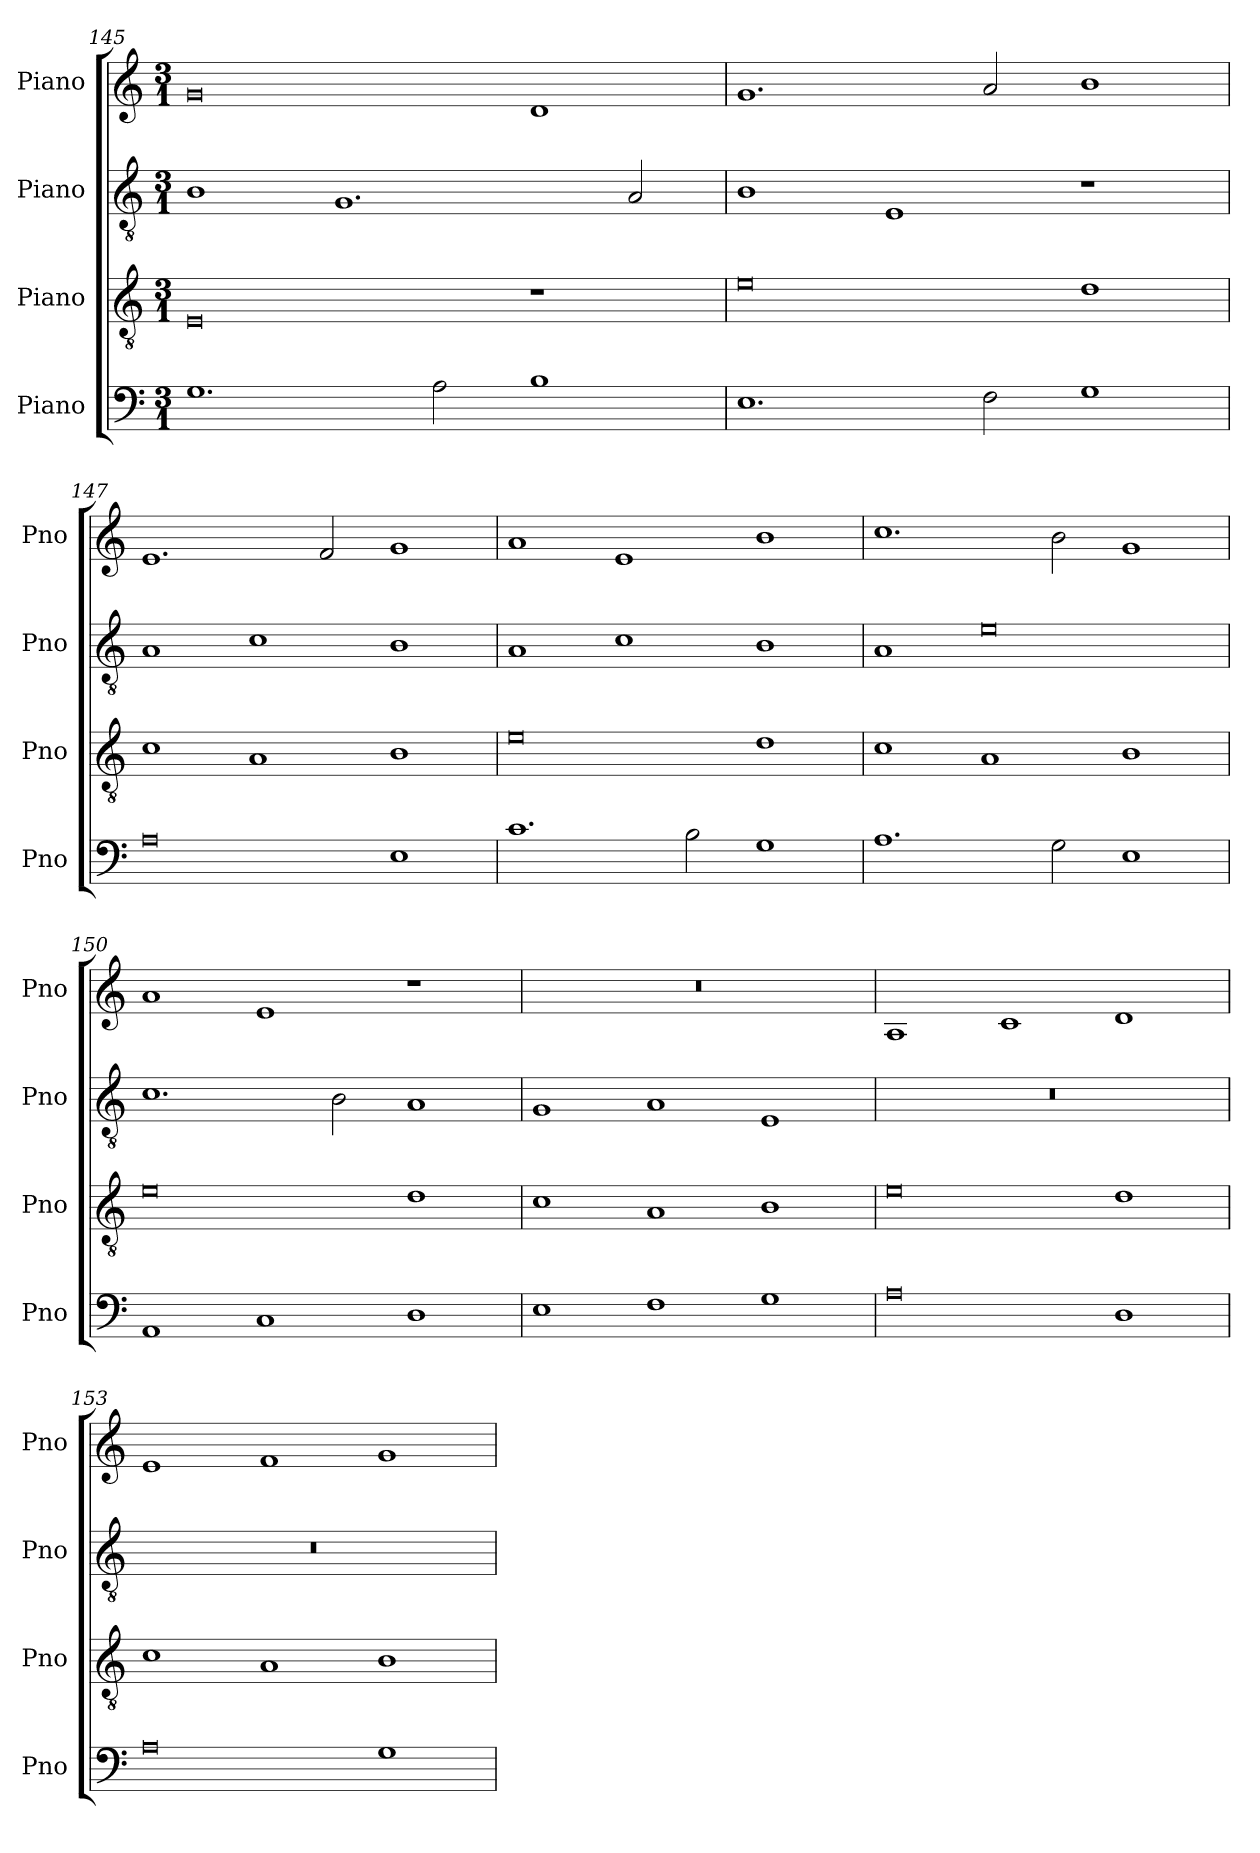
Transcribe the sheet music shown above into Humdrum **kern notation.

**kern	**kern	**kern	**kern
*part4	*part3	*part2	*part1
*staff4	*staff3	*staff2	*staff1
*I"Piano	*I"Piano	*I"Piano	*I"Piano
*I'Pno	*I'Pno	*I'Pno	*I'Pno
!!LO:LB:g=z
*clefF4	*clefGv2	*clefGv2	*clefG2
*k[]	*k[]	*k[]	*k[]
*M3/1	*M3/1	*M3/1	*M3/1
=145	=145	=145	=145
1.G	0E	1B	0g
.	.	1.G	.
2A\	.	.	.
1B	1r	.	1d
.	.	2A/	.
=146	=146	=146	=146
1.E	0e	1B	1.g
.	.	1E	.
2F\	.	.	2a/
1G	1d	1r	1b
=147	=147	=147	=147
0A	1c	1A	1.e
.	1A	1c	.
.	.	.	2f/
1E	1B	1B	1g
!!LO:PB:g=z
=148	=148	=148	=148
1.c	0e	1A	1a
.	.	1c	1e
2B\	.	.	.
1G	1d	1B	1b
=149	=149	=149	=149
1.A	1c	1A	1.cc
.	1A	0e	.
2G\	.	.	2b\
1E	1B	.	1g
=150	=150	=150	=150
1AA	0e	1.c	1a
1C	.	.	1e
.	.	2B\	.
1D	1d	1A	1r
!!LO:LB:g=z
=151	=151	=151	=151
1E	1c	1G	0.r
1F	1A	1A	.
1G	1B	1E	.
=152	=152	=152	=152
0A	0e	0.r	1A
.	.	.	1c
1D	1d	.	1d
=153	=153	=153	=153
0A	1c	0.r	1e
.	1A	.	1f
1G	1B	.	1g
=	=	=	=
*-	*-	*-	*-
